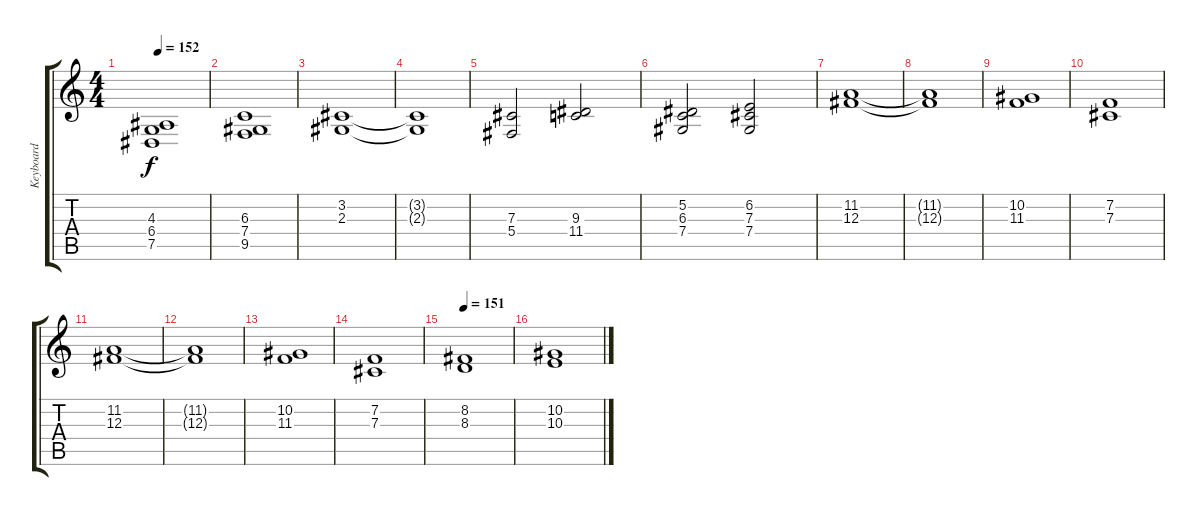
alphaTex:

\track ("Keyboard" "Keyboard") {instrument choiraahs}
\staff {score tabs}
\tuning (Eb4 Bb3 Gb3 Db3 Ab2 Eb2) {hide}
\ts (4 4)
\tempo 152
\clef g2
\ks c
(4.3 6.4 7.5).1{dy f} |
(6.3 7.4 9.5).1 |
(3.2 2.3).1 |
(3.2{t} 2.3{t}).1 |
(7.3 5.4).2 (9.3 11.4).2 |
(5.2 6.3 7.4).2 (6.2 7.3 7.4).2 |
(11.2 12.3).1{instrument churchorgan} |
(11.2{t} 12.3{t}).1 |
(10.2 11.3).1 |
(7.2 7.3).1 |
(11.2 12.3).1 |
(11.2{t} 12.3{t}).1 |
(10.2 11.3).1 |
(7.2 7.3).1 |
\tempo 151
(8.2 8.3).1 |
(10.2 10.3).1
